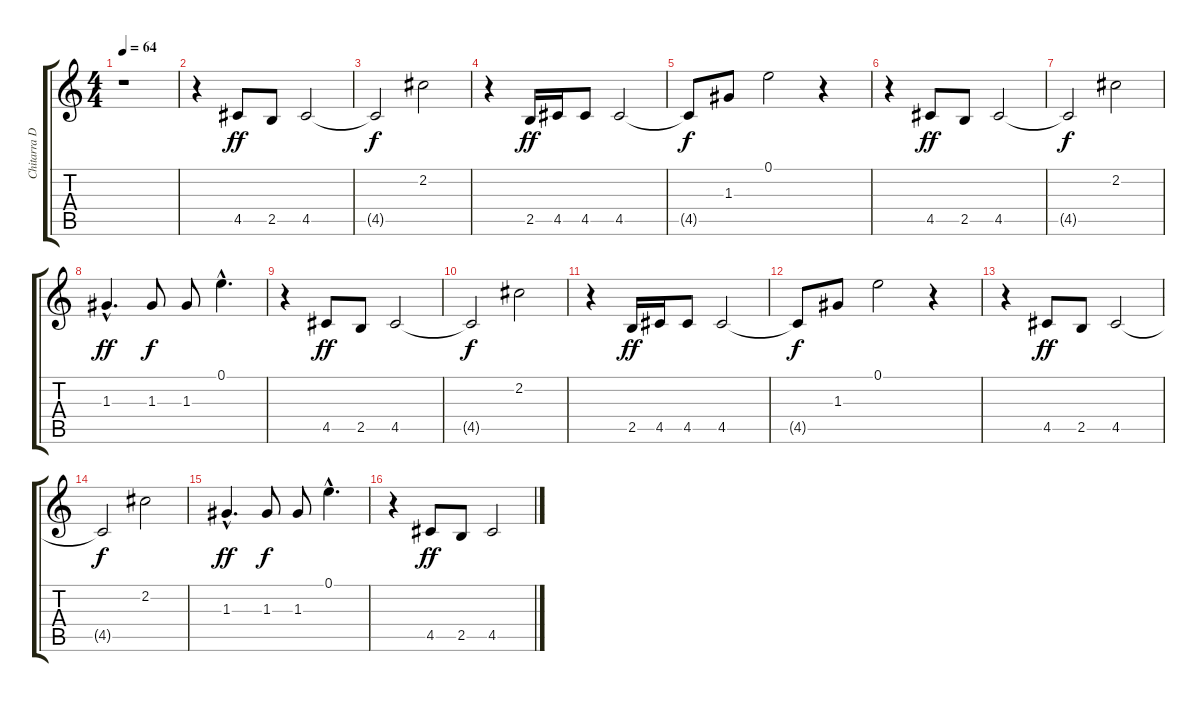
\track ("Chitarra Distorta" "Chitarra D") {instrument distortionguitar}
\staff {score tabs}
\tuning (E4 B3 G3 D3 A2 E2) {hide}
\ts (4 4)
\tempo 64
\clef g2
\ks c
r.1{dy f} |
r.4 4.5.8{dy ff} 2.5.8 4.5.2 |
4.5{t}.2{dy f} 2.2.2 |
r.4 2.5.16{dy ff} 4.5.16 4.5.8 4.5.2 |
4.5{t}.8{dy f} 1.3.8 0.1.2 r.4 |
r.4 4.5.8{dy ff} 2.5.8 4.5.2 |
4.5{t}.2{dy f} 2.2.2 |
1.3{hac}.4{d dy ff} 1.3.8{dy f} 1.3.8 0.1{hac}.4{d} |
r.4 4.5.8{dy ff} 2.5.8 4.5.2 |
4.5{t}.2{dy f} 2.2.2 |
r.4 2.5.16{dy ff} 4.5.16 4.5.8 4.5.2 |
4.5{t}.8{dy f} 1.3.8 0.1.2 r.4 |
r.4 4.5.8{dy ff} 2.5.8 4.5.2 |
4.5{t}.2{dy f} 2.2.2 |
1.3{hac}.4{d dy ff volume 10} 1.3.8{dy f} 1.3.8 0.1{hac}.4{d} |
r.4 4.5.8{dy ff} 2.5.8 4.5.2
